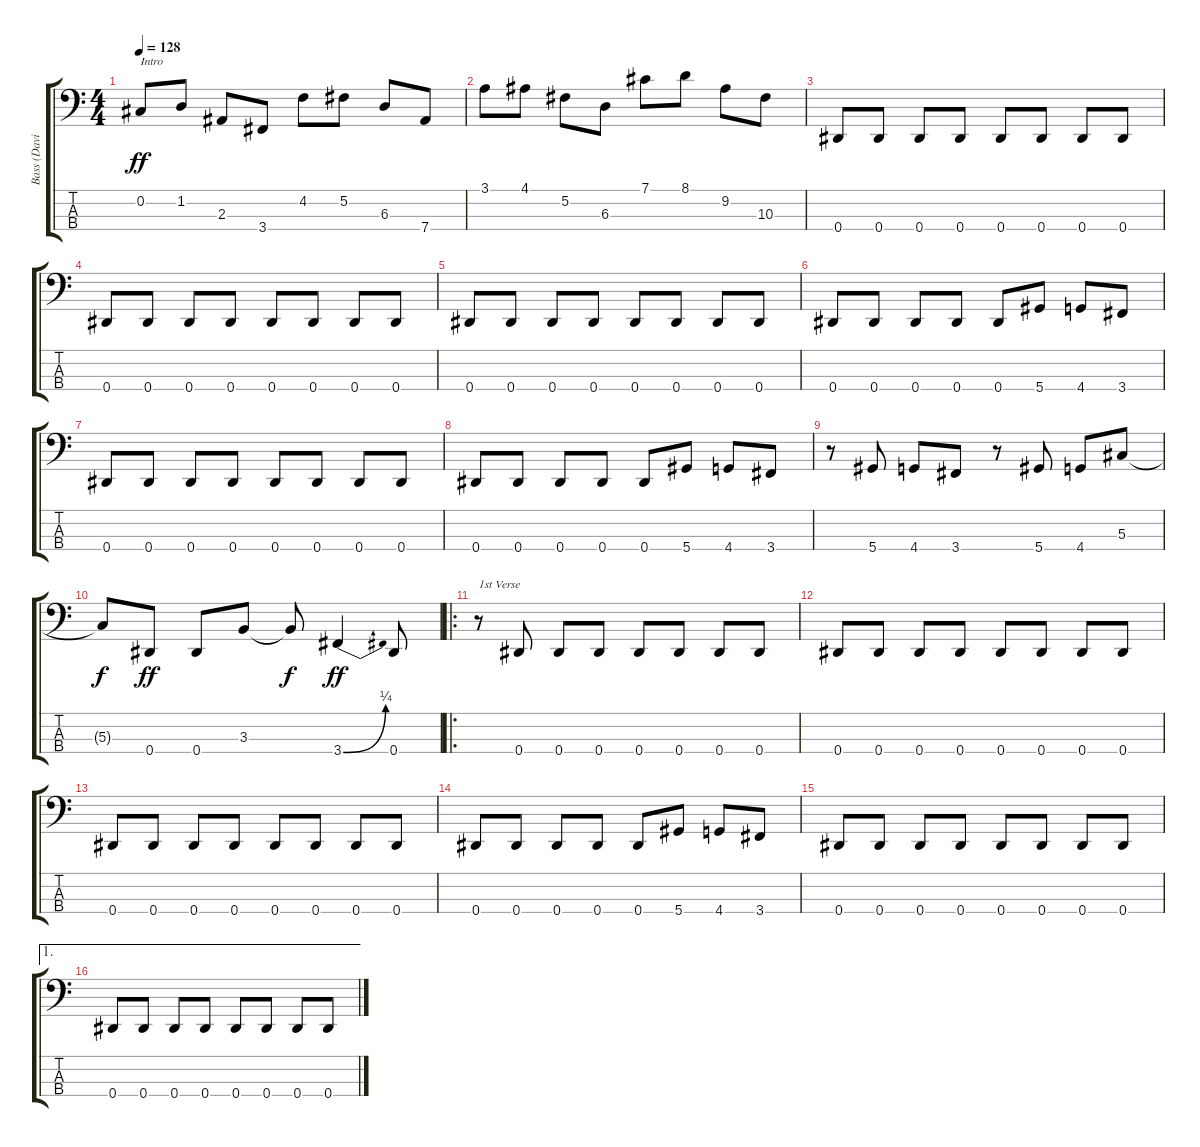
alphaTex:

\track ("Bass (David Ellefson)" "Bass (Davi") {instrument electricbasspick}
\staff {score tabs}
\tuning (Gb2 Db2 Ab1 Eb1) {hide}
\ts (4 4)
\tempo 128
\clef f4
\ks c
0.2.8{txt "Intro" dy ff instrument electricbasspick} 1.2.8 2.3.8 3.4.8 4.2.8 5.2.8 6.3.8 7.4.8 |
3.1.8 4.1.8 5.2.8 6.3.8 7.1.8 8.1.8 9.2.8 10.3.8 |
0.4.8 0.4.8 0.4.8 0.4.8 0.4.8 0.4.8 0.4.8 0.4.8 |
0.4.8 0.4.8 0.4.8 0.4.8 0.4.8 0.4.8 0.4.8 0.4.8 |
0.4.8 0.4.8 0.4.8 0.4.8 0.4.8 0.4.8 0.4.8 0.4.8 |
0.4.8 0.4.8 0.4.8 0.4.8 0.4.8 5.4.8 4.4.8 3.4.8 |
0.4.8 0.4.8 0.4.8 0.4.8 0.4.8 0.4.8 0.4.8 0.4.8 |
0.4.8 0.4.8 0.4.8 0.4.8 0.4.8 5.4.8 4.4.8 3.4.8 |
r.8 5.4.8 4.4.8 3.4.8 r.8 5.4.8 4.4.8 5.3.8 |
5.3{t}.8{dy f} 0.4.8{dy ff} 0.4.8 3.3.8 3.3{t}.8{dy f} 3.4{be (bend 0 0 60 1)}.4{dy ff} 0.4.8 |
\ro
r.8{txt "1st Verse"} 0.4.8 0.4.8 0.4.8 0.4.8 0.4.8 0.4.8 0.4.8 |
0.4.8 0.4.8 0.4.8 0.4.8 0.4.8 0.4.8 0.4.8 0.4.8 |
0.4.8 0.4.8 0.4.8 0.4.8 0.4.8 0.4.8 0.4.8 0.4.8 |
0.4.8 0.4.8 0.4.8 0.4.8 0.4.8 5.4.8 4.4.8 3.4.8 |
0.4.8 0.4.8 0.4.8 0.4.8 0.4.8 0.4.8 0.4.8 0.4.8 |
\ae 1
0.4.8 0.4.8 0.4.8 0.4.8 0.4.8 0.4.8 0.4.8 0.4.8
